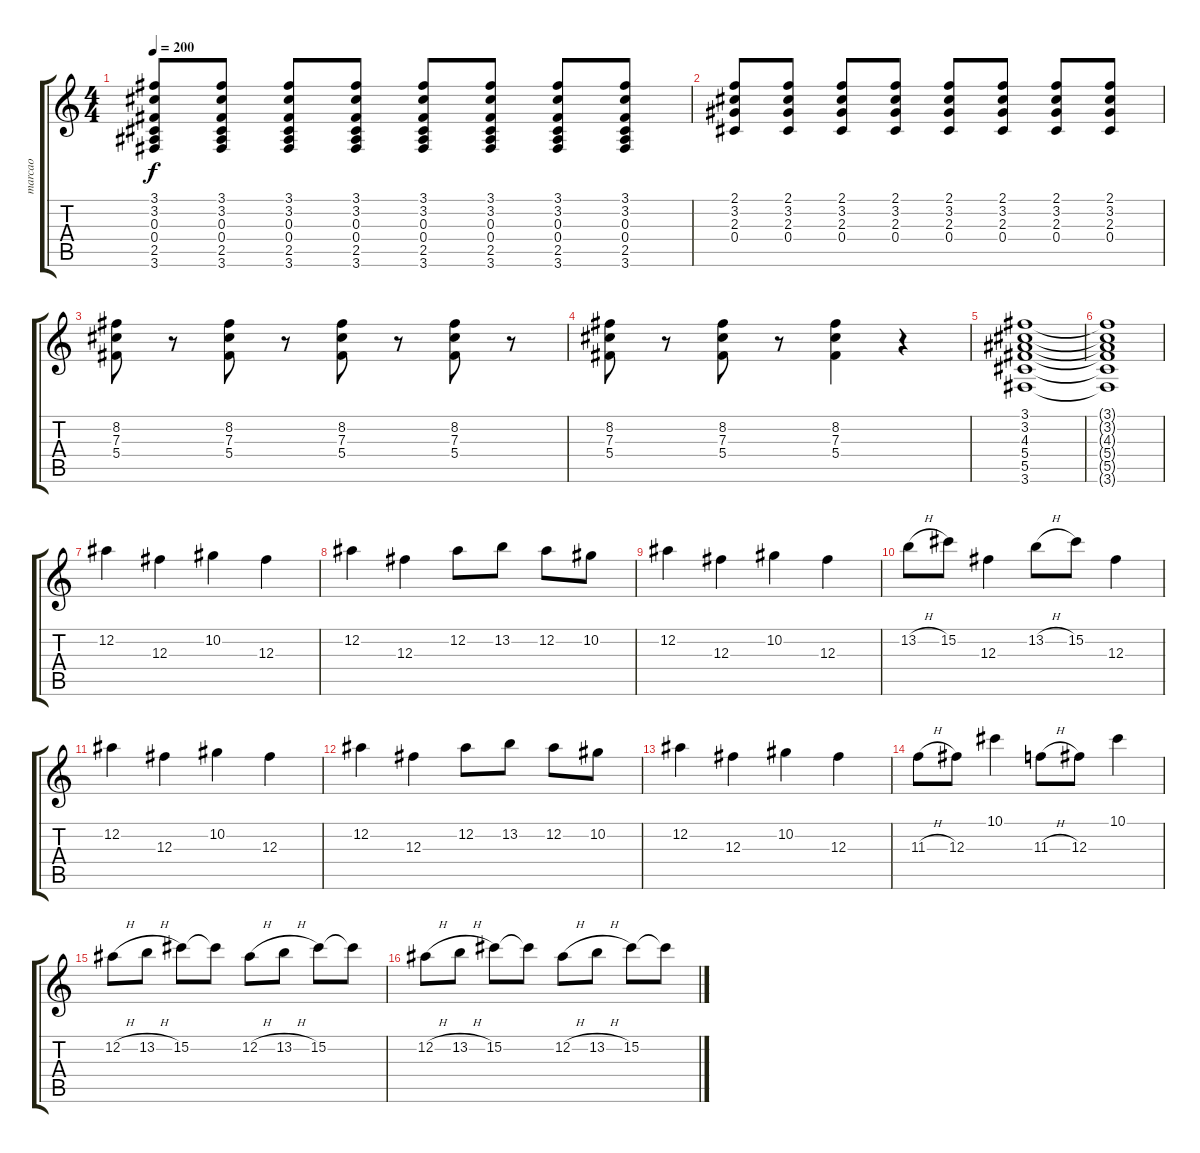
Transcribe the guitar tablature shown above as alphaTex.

\track ("marcao" "marcao") {instrument acousticguitarsteel}
\staff {score tabs}
\tuning (Eb4 Bb3 Gb3 Db3 Ab2 Eb2) {hide}
\ts (4 4)
\tempo 200
\clef g2
\ks c
(3.1 3.2 0.3 0.4 2.5 3.6).8{dy f} (3.1 3.2 0.3 0.4 2.5 3.6).8 (3.1 3.2 0.3 0.4 2.5 3.6).8 (3.1 3.2 0.3 0.4 2.5 3.6).8 (3.1 3.2 0.3 0.4 2.5 3.6).8 (3.1 3.2 0.3 0.4 2.5 3.6).8 (3.1 3.2 0.3 0.4 2.5 3.6).8 (3.1 3.2 0.3 0.4 2.5 3.6).8 |
(2.1 3.2 2.3 0.4).8 (2.1 3.2 2.3 0.4).8 (2.1 3.2 2.3 0.4).8 (2.1 3.2 2.3 0.4).8 (2.1 3.2 2.3 0.4).8 (2.1 3.2 2.3 0.4).8 (2.1 3.2 2.3 0.4).8 (2.1 3.2 2.3 0.4).8 |
(8.2 7.3 5.4).8 r.8 (8.2 7.3 5.4).8 r.8 (8.2 7.3 5.4).8 r.8 (8.2 7.3 5.4).8 r.8 |
(8.2 7.3 5.4).8 r.8 (8.2 7.3 5.4).8 r.8 (8.2 7.3 5.4).4 r.4 |
(3.1 3.2 4.3 5.4 5.5 3.6).1 |
(3.1{t} 3.2{t} 4.3{t} 5.4{t} 5.5{t} 3.6{t}).1 |
12.2.4{volume 16 instrument acousticguitarsteel} 12.3.4 10.2.4 12.3.4 |
12.2.4 12.3.4 12.2.8 13.2.8 12.2.8 10.2.8 |
12.2.4 12.3.4 10.2.4 12.3.4 |
13.2{h}.8 15.2.8 12.3.4 13.2{h}.8 15.2.8 12.3.4 |
12.2.4 12.3.4 10.2.4 12.3.4 |
12.2.4 12.3.4 12.2.8 13.2.8 12.2.8 10.2.8 |
12.2.4 12.3.4 10.2.4 12.3.4 |
11.3{h}.8 12.3.8 10.1.4 11.3{h}.8 12.3.8 10.1.4 |
12.2{h}.8 13.2{h}.8 15.2.8 15.2{t}.8 12.2{h}.8 13.2{h}.8 15.2.8 15.2{t}.8 |
12.2{h}.8 13.2{h}.8 15.2.8 15.2{t}.8 12.2{h}.8 13.2{h}.8 15.2.8 15.2{t}.8
